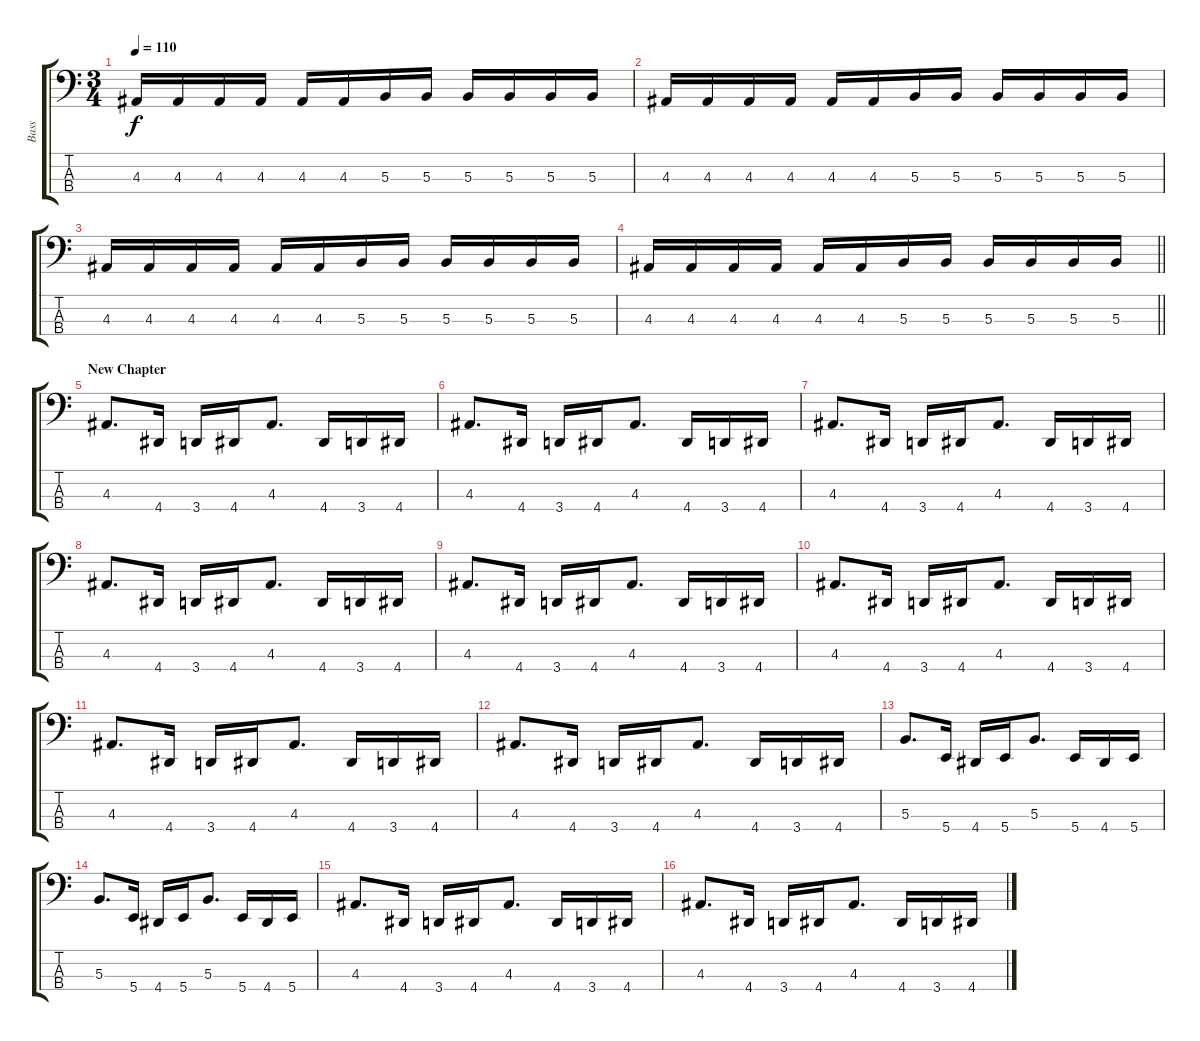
\track ("Bass" "Bass") {instrument electricbassfinger}
\staff {score tabs}
\tuning (E2 B1 Gb1 B0) {hide}
\ts (3 4)
\tempo 110
\clef f4
\ks c
4.3.16{dy f} 4.3.16 4.3.16 4.3.16 4.3.16 4.3.16 5.3.16 5.3.16 5.3.16 5.3.16 5.3.16 5.3.16 |
4.3.16 4.3.16 4.3.16 4.3.16 4.3.16 4.3.16 5.3.16 5.3.16 5.3.16 5.3.16 5.3.16 5.3.16 |
4.3.16 4.3.16 4.3.16 4.3.16 4.3.16 4.3.16 5.3.16 5.3.16 5.3.16 5.3.16 5.3.16 5.3.16 |
\barLineRight lightlight
4.3.16 4.3.16 4.3.16 4.3.16 4.3.16 4.3.16 5.3.16 5.3.16 5.3.16 5.3.16 5.3.16 5.3.16 |
\section ("" "New Chapter")
4.3.8{d} 4.4.16 3.4.16 4.4.16 4.3.8{d} 4.4.16 3.4.16 4.4.16 |
4.3.8{d} 4.4.16 3.4.16 4.4.16 4.3.8{d} 4.4.16 3.4.16 4.4.16 |
4.3.8{d} 4.4.16 3.4.16 4.4.16 4.3.8{d} 4.4.16 3.4.16 4.4.16 |
4.3.8{d} 4.4.16 3.4.16 4.4.16 4.3.8{d} 4.4.16 3.4.16 4.4.16 |
4.3.8{d} 4.4.16 3.4.16 4.4.16 4.3.8{d} 4.4.16 3.4.16 4.4.16 |
4.3.8{d} 4.4.16 3.4.16 4.4.16 4.3.8{d} 4.4.16 3.4.16 4.4.16 |
4.3.8{d} 4.4.16 3.4.16 4.4.16 4.3.8{d} 4.4.16 3.4.16 4.4.16 |
4.3.8{d} 4.4.16 3.4.16 4.4.16 4.3.8{d} 4.4.16 3.4.16 4.4.16 |
5.3.8{d} 5.4.16 4.4.16 5.4.16 5.3.8{d} 5.4.16 4.4.16 5.4.16 |
5.3.8{d} 5.4.16 4.4.16 5.4.16 5.3.8{d} 5.4.16 4.4.16 5.4.16 |
4.3.8{d} 4.4.16 3.4.16 4.4.16 4.3.8{d} 4.4.16 3.4.16 4.4.16 |
4.3.8{d} 4.4.16 3.4.16 4.4.16 4.3.8{d} 4.4.16 3.4.16 4.4.16
